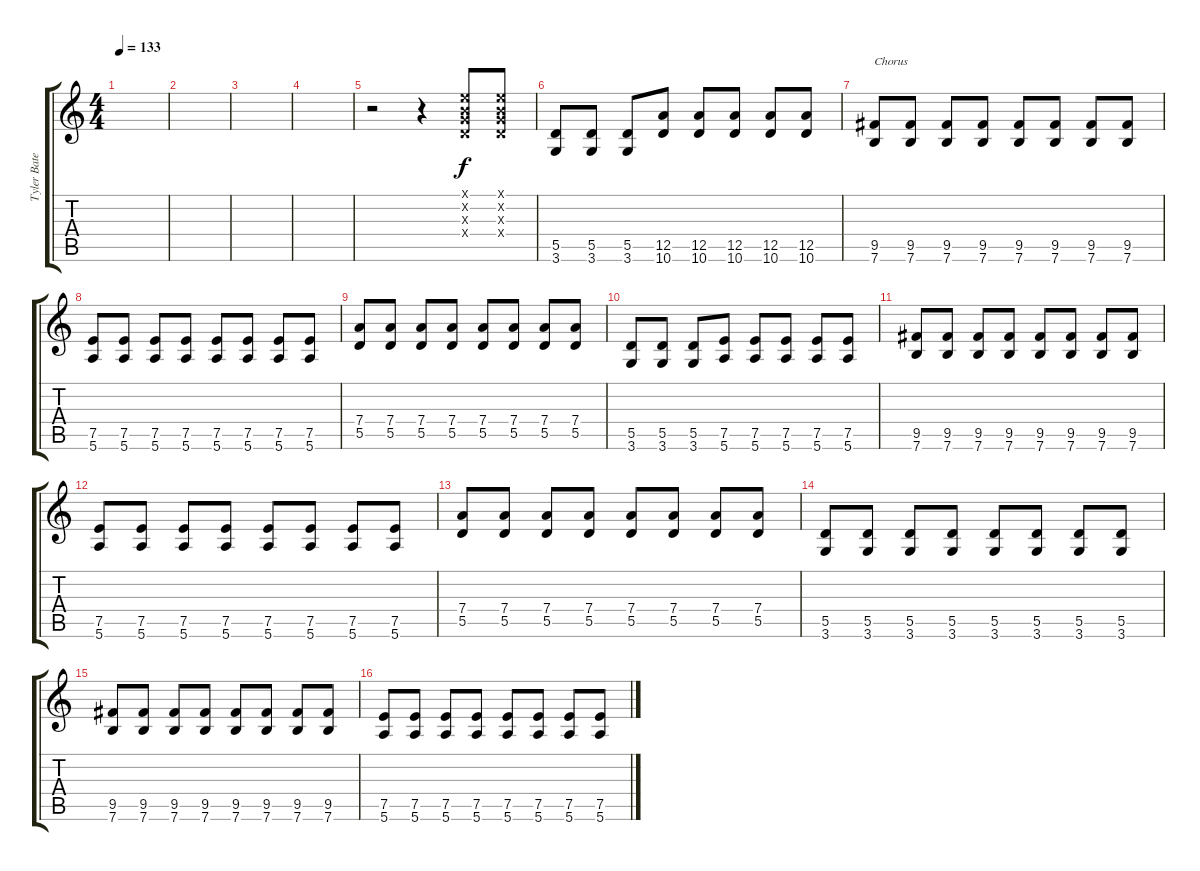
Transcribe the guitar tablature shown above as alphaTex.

\track ("Tyler Bates" "Tyler Bate") {instrument distortionguitar}
\staff {score tabs}
\tuning (E4 B3 G3 D3 A2 E2) {hide}
\ts (4 4)
\tempo 133
\clef g2
\ks c
|
|
|
|
r.2 r.4 (0.1{x} 0.2{x} 0.3{x} 0.4{x}).8 (0.1{x} 0.2{x} 0.3{x} 0.4{x}).8 |
(5.5 3.6).8 (5.5 3.6).8 (5.5 3.6).8 (12.5 10.6).8 (12.5 10.6).8 (12.5 10.6).8 (12.5 10.6).8 (12.5 10.6).8 |
(9.5 7.6).8{txt "Chorus"} (9.5 7.6).8 (9.5 7.6).8 (9.5 7.6).8 (9.5 7.6).8 (9.5 7.6).8 (9.5 7.6).8 (9.5 7.6).8 |
(7.5 5.6).8 (7.5 5.6).8 (7.5 5.6).8 (7.5 5.6).8 (7.5 5.6).8 (7.5 5.6).8 (7.5 5.6).8 (7.5 5.6).8 |
(7.4 5.5).8 (7.4 5.5).8 (7.4 5.5).8 (7.4 5.5).8 (7.4 5.5).8 (7.4 5.5).8 (7.4 5.5).8 (7.4 5.5).8 |
(5.5 3.6).8 (5.5 3.6).8 (5.5 3.6).8 (7.5 5.6).8 (7.5 5.6).8 (7.5 5.6).8 (7.5 5.6).8 (7.5 5.6).8 |
(9.5 7.6).8 (9.5 7.6).8 (9.5 7.6).8 (9.5 7.6).8 (9.5 7.6).8 (9.5 7.6).8 (9.5 7.6).8 (9.5 7.6).8 |
(7.5 5.6).8 (7.5 5.6).8 (7.5 5.6).8 (7.5 5.6).8 (7.5 5.6).8 (7.5 5.6).8 (7.5 5.6).8 (7.5 5.6).8 |
(7.4 5.5).8 (7.4 5.5).8 (7.4 5.5).8 (7.4 5.5).8 (7.4 5.5).8 (7.4 5.5).8 (7.4 5.5).8 (7.4 5.5).8 |
(5.5 3.6).8 (5.5 3.6).8 (5.5 3.6).8 (5.5 3.6).8 (5.5 3.6).8 (5.5 3.6).8 (5.5 3.6).8 (5.5 3.6).8 |
(9.5 7.6).8 (9.5 7.6).8 (9.5 7.6).8 (9.5 7.6).8 (9.5 7.6).8 (9.5 7.6).8 (9.5 7.6).8 (9.5 7.6).8 |
(7.5 5.6).8 (7.5 5.6).8 (7.5 5.6).8 (7.5 5.6).8 (7.5 5.6).8 (7.5 5.6).8 (7.5 5.6).8 (7.5 5.6).8
